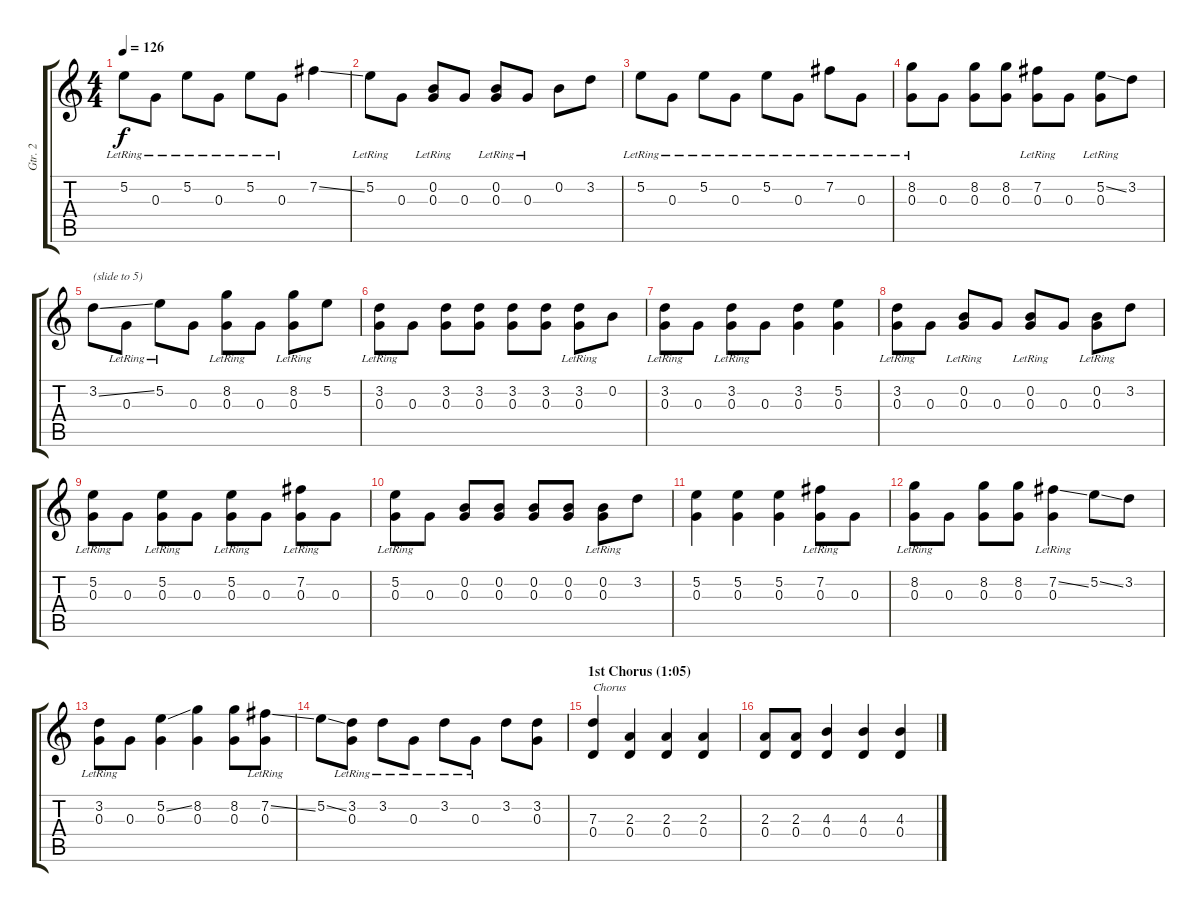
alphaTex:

\track ("Gtr. 2" "Gtr. 2") {instrument electricguitarclean}
\staff {score tabs}
\tuning (E4 B3 G3 D3 A2 E2) {hide}
\ts (4 4)
\tempo 126
\clef g2
\ks c
5.2{lr}.8{dy f} 0.3{lr}.8 5.2{lr}.8 0.3{lr}.8 5.2{lr}.8 0.3{lr}.8 7.2{ss}.4 |
5.2{lr}.8 0.3.8 (0.2{lr} 0.3).8 0.3.8 (0.2{lr} 0.3).8 0.3{lr}.8 0.2.8 3.2.8 |
5.2{lr}.8 0.3{lr}.8 5.2{lr}.8 0.3{lr}.8 5.2{lr}.8 0.3{lr}.8 7.2{lr}.8 0.3{lr}.8 |
(8.2{lr} 0.3).8 0.3.8 (8.2 0.3).8 (8.2 0.3).8 (7.2{lr} 0.3).8 0.3.8 (5.2{ss} 0.3{lr}).8 3.2.8 |
3.2{ss}.8{txt "(slide to 5)"} 0.3{lr}.8 5.2{lr}.8 0.3.8 (8.2{lr} 0.3).8 0.3.8 (8.2 0.3{lr}).8 5.2.8 |
(3.2{lr} 0.3).8 0.3.8 (3.2 0.3).8 (3.2 0.3).8 (3.2 0.3).8 (3.2 0.3).8 (3.2 0.3{lr}).8 0.2.8 |
(3.2{lr} 0.3).8 0.3.8 (3.2{lr} 0.3).8 0.3.8 (3.2 0.3).4 (5.2 0.3).4 |
(3.2{lr} 0.3).8 0.3.8 (0.2{lr} 0.3).8 0.3.8 (0.2{lr} 0.3).8 0.3.8 (0.2 0.3{lr}).8 3.2.8 |
(5.2{lr} 0.3).8 0.3.8 (5.2{lr} 0.3).8 0.3.8 (5.2{lr} 0.3).8 0.3.8 (7.2{lr} 0.3).8 0.3.8 |
(5.2{lr} 0.3).8 0.3.8 (0.2 0.3).8 (0.2 0.3).8 (0.2 0.3).8 (0.2 0.3).8 (0.2 0.3{lr}).8 3.2.8 |
(5.2 0.3).4 (5.2 0.3).4 (5.2 0.3).4 (7.2{lr} 0.3).8 0.3.8 |
(8.2{lr} 0.3).8 0.3.8 (8.2 0.3).8 (8.2 0.3).8 (7.2{ss} 0.3{lr}).4 5.2{ss}.8 3.2.8 |
(3.2{lr} 0.3).8 0.3.8 (5.2{ss} 0.3).4 (8.2 0.3).4 (8.2 0.3).8 (7.2{ss} 0.3{lr}).8 |
5.2{ss}.8 (3.2 0.3{lr}).8 3.2{lr}.8 0.3{lr}.8 3.2{lr}.8 0.3{lr}.8 3.2.8 (3.2 0.3).8 |
\section ("" "1st Chorus (1:05)")
(7.3 0.4).4{txt "Chorus"} (2.3 0.4).4 (2.3 0.4).4 (2.3 0.4).4 |
(2.3 0.4).8 (2.3 0.4).8 (4.3 0.4).4 (4.3 0.4).4 (4.3 0.4).4
